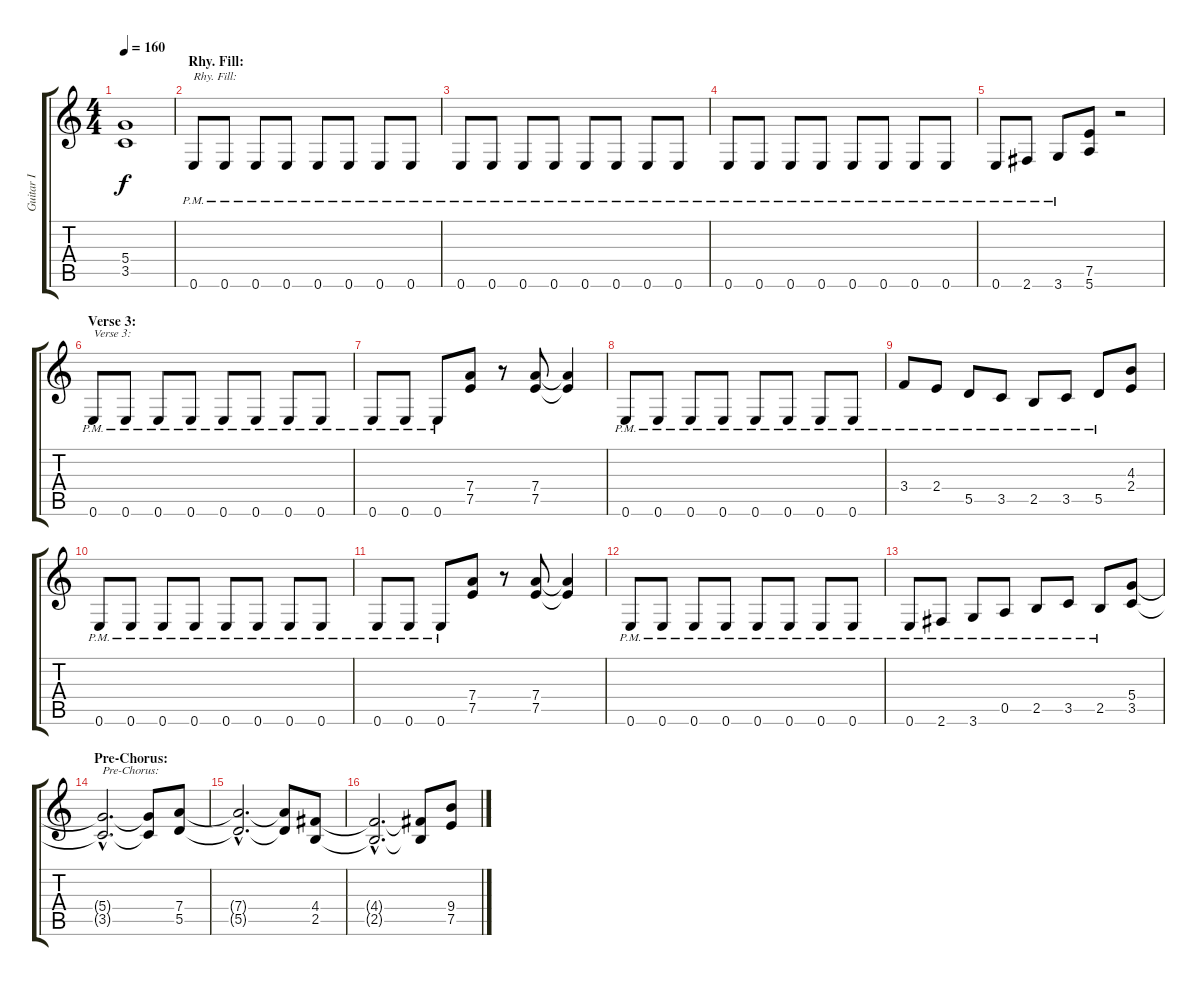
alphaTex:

\track ("Guitar I" "Guitar I") {instrument distortionguitar}
\staff {score tabs}
\tuning (E4 B3 G3 D3 A2 E2) {hide}
\ts (4 4)
\tempo 160
\clef g2
\ks c
(5.4{t} 3.5{t}).1{dy f} |
\section ("" "Rhy. Fill:")
0.6{pm}.8{txt "Rhy. Fill:"} 0.6{pm}.8 0.6{pm}.8 0.6{pm}.8 0.6{pm}.8 0.6{pm}.8 0.6{pm}.8 0.6{pm}.8 |
0.6{pm}.8 0.6{pm}.8 0.6{pm}.8 0.6{pm}.8 0.6{pm}.8 0.6{pm}.8 0.6{pm}.8 0.6{pm}.8 |
0.6{pm}.8 0.6{pm}.8 0.6{pm}.8 0.6{pm}.8 0.6{pm}.8 0.6{pm}.8 0.6{pm}.8 0.6{pm}.8 |
0.6{pm}.8 2.6{pm}.8 3.6{pm}.8 (7.5 5.6).8 r.2 |
\section ("" "Verse 3:")
0.6{pm}.8{txt "Verse 3:"} 0.6{pm}.8 0.6{pm}.8 0.6{pm}.8 0.6{pm}.8 0.6{pm}.8 0.6{pm}.8 0.6{pm}.8 |
0.6{pm}.8 0.6{pm}.8 0.6{pm}.8 (7.4 7.5).8 r.8 (7.4 7.5).8 (7.4{t} 7.5{t}).4 |
0.6{pm}.8 0.6{pm}.8 0.6{pm}.8 0.6{pm}.8 0.6{pm}.8 0.6{pm}.8 0.6{pm}.8 0.6{pm}.8 |
3.4{pm}.8 2.4{pm}.8 5.5{pm}.8 3.5{pm}.8 2.5{pm}.8 3.5{pm}.8 5.5{pm}.8 (4.3 2.4).8 |
0.6{pm}.8 0.6{pm}.8 0.6{pm}.8 0.6{pm}.8 0.6{pm}.8 0.6{pm}.8 0.6{pm}.8 0.6{pm}.8 |
0.6{pm}.8 0.6{pm}.8 0.6{pm}.8 (7.4 7.5).8 r.8 (7.4 7.5).8 (7.4{t} 7.5{t}).4 |
0.6{pm}.8 0.6{pm}.8 0.6{pm}.8 0.6{pm}.8 0.6{pm}.8 0.6{pm}.8 0.6{pm}.8 0.6{pm}.8 |
0.6{pm}.8 2.6{pm}.8 3.6{pm}.8 0.5{pm}.8 2.5{pm}.8 3.5{pm}.8 2.5{pm}.8 (5.4 3.5).8 |
\section ("" "Pre-Chorus:")
(5.4{hac t} 3.5{hac t}).2{d txt "Pre-Chorus:"} (5.4{t} 3.5{t}).8 (7.4 5.5).8 |
(7.4{hac t} 5.5{hac t}).2{d} (7.4{t} 5.5{t}).8 (4.4 2.5).8 |
(4.4{hac t} 2.5{hac t}).2{d} (4.4{t} 2.5{t}).8 (9.4 7.5).8
